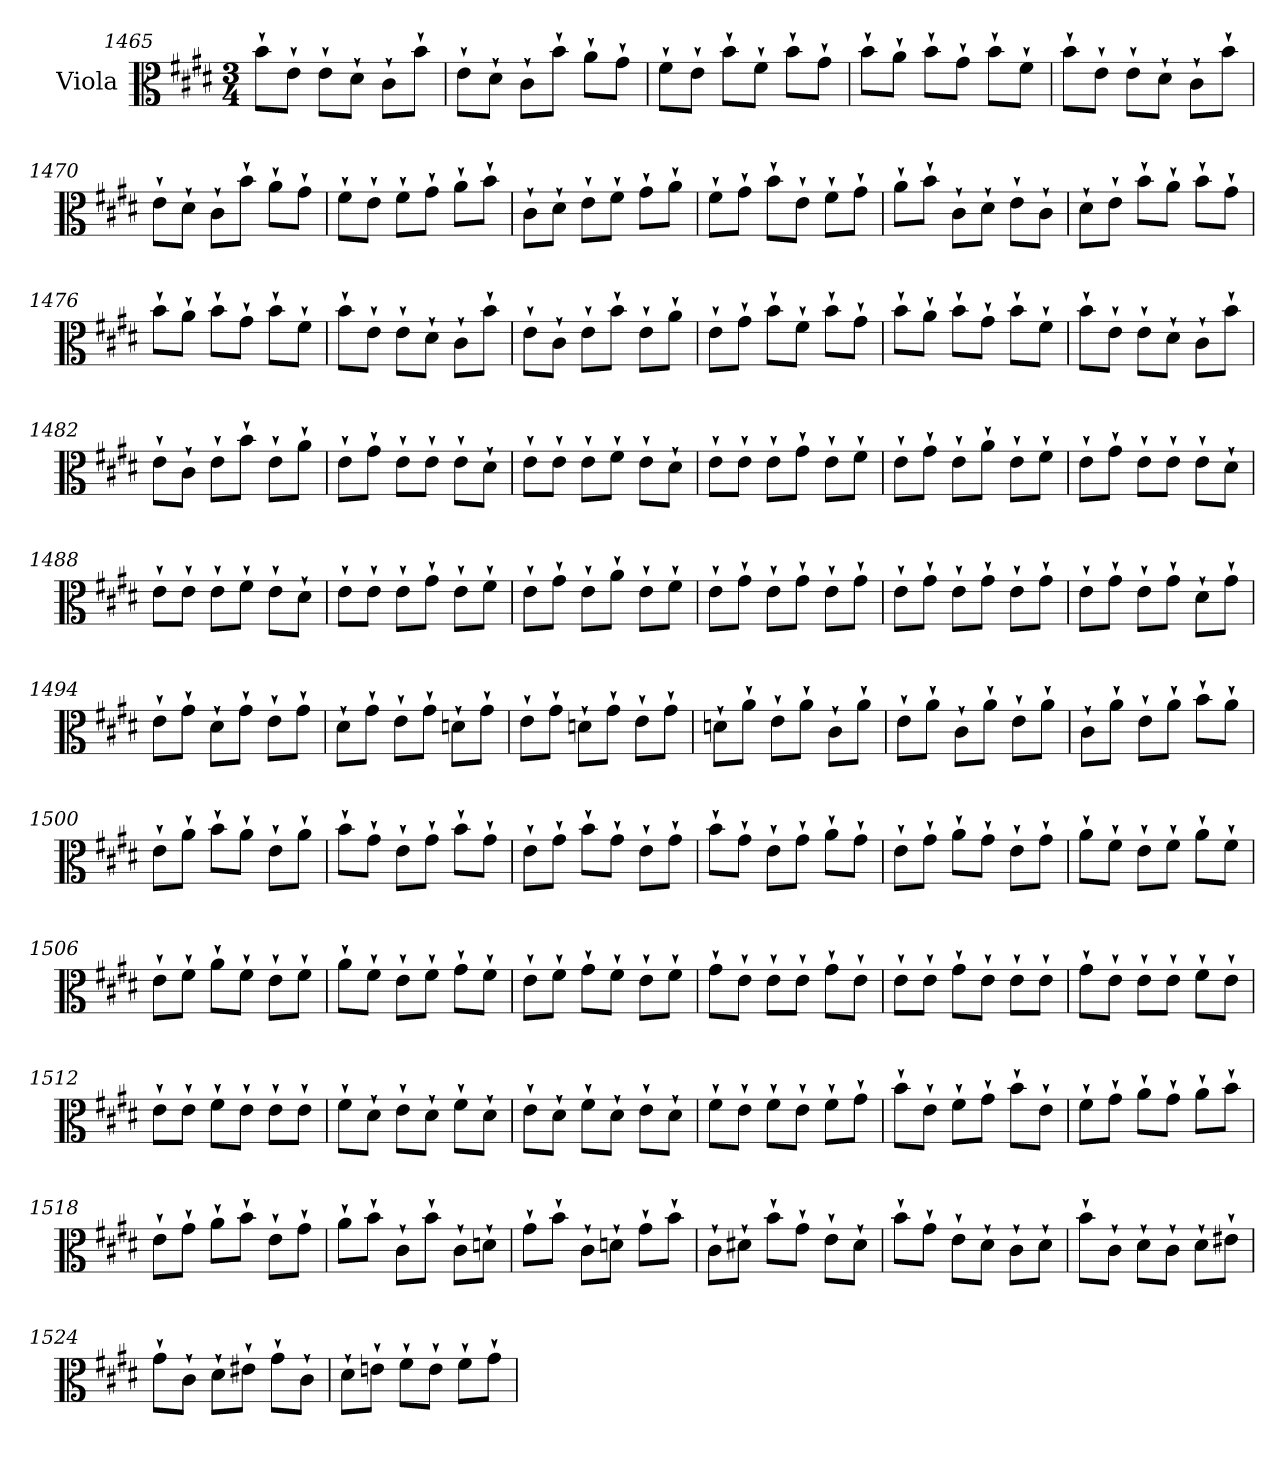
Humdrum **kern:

**kern
*part1
*staff1
*I"Viola
*I'Vla.
!!LO:PB:g=z
*clefC3
*k[f#c#g#d#]
*E:
*M3/4
=1465
8b`\L
8e`\J
8e`\L
8d#`\J
8c#`\L
8b`\J
=1466
8e`\L
8d#`\J
8c#`\L
8b`\J
8a`\L
8g#`\J
=1467
8f#`\L
8e`\J
8b`\L
8f#`\J
8b`\L
8g#`\J
=1468
8b`\L
8a`\J
8b`\L
8g#`\J
8b`\L
8f#`\J
=1469
8b`\L
8e`\J
8e`\L
8d#`\J
8c#`\L
8b`\J
!!LO:LB:g=z
=1470
8e`\L
8d#`\J
8c#`\L
8b`\J
8a`\L
8g#`\J
=1471
8f#`\L
8e`\J
8f#`\L
8g#`\J
8a`\L
8b`\J
=1472
8c#`\L
8d#`\J
8e`\L
8f#`\J
8g#`\L
8a`\J
=1473
8f#`\L
8g#`\J
8b`\L
8e`\J
8f#`\L
8g#`\J
=1474
8a`\L
8b`\J
8c#`\L
8d#`\J
8e`\L
8c#`\J
!!LO:LB:g=z
=1475
8d#`\L
8e`\J
8b`\L
8a`\J
8b`\L
8g#`\J
=1476
8b`\L
8a`\J
8b`\L
8g#`\J
8b`\L
8f#`\J
=1477
8b`\L
8e`\J
8e`\L
8d#`\J
8c#`\L
8b`\J
=1478
8e`\L
8c#`\J
8e`\L
8b`\J
8e`\L
8a`\J
=1479
8e`\L
8g#`\J
8b`\L
8f#`\J
8b`\L
8g#`\J
!!LO:LB:g=z
=1480
8b`\L
8a`\J
8b`\L
8g#`\J
8b`\L
8f#`\J
=1481
8b`\L
8e`\J
8e`\L
8d#`\J
8c#`\L
8b`\J
=1482
8e`\L
8c#`\J
8e`\L
8b`\J
8e`\L
8a`\J
=1483
8e`\L
8g#`\J
8e`\L
8e`\J
8e`\L
8d#`\J
=1484
8e`\L
8e`\J
8e`\L
8f#`\J
8e`\L
8d#`\J
!!LO:LB:g=z
=1485
8e`\L
8e`\J
8e`\L
8g#`\J
8e`\L
8f#`\J
=1486
8e`\L
8g#`\J
8e`\L
8a`\J
8e`\L
8f#`\J
=1487
8e`\L
8g#`\J
8e`\L
8e`\J
8e`\L
8d#`\J
=1488
8e`\L
8e`\J
8e`\L
8f#`\J
8e`\L
8d#`\J
=1489
8e`\L
8e`\J
8e`\L
8g#`\J
8e`\L
8f#`\J
!!LO:LB:g=z
=1490
8e`\L
8g#`\J
8e`\L
8a`\J
8e`\L
8f#`\J
=1491
8e`\L
8g#`\J
8e`\L
8g#`\J
8e`\L
8g#`\J
=1492
8e`\L
8g#`\J
8e`\L
8g#`\J
8e`\L
8g#`\J
=1493
8e`\L
8g#`\J
8e`\L
8g#`\J
8d#`\L
8g#`\J
=1494
8e`\L
8g#`\J
8d#`\L
8g#`\J
8e`\L
8g#`\J
!!LO:LB:g=z
=1495
8d#`\L
8g#`\J
8e`\L
8g#`\J
8dn`\L
8g#`\J
=1496
8e`\L
8g#`\J
8dn`\L
8g#`\J
8e`\L
8g#`\J
=1497
8dn`\L
8a`\J
8e`\L
8a`\J
8c#`\L
8a`\J
=1498
8e`\L
8a`\J
8c#`\L
8a`\J
8e`\L
8a`\J
=1499
8c#`\L
8a`\J
8e`\L
8a`\J
8b`\L
8a`\J
!!LO:LB:g=z
=1500
8e`\L
8a`\J
8b`\L
8a`\J
8e`\L
8a`\J
=1501
8b`\L
8g#`\J
8e`\L
8g#`\J
8b`\L
8g#`\J
=1502
8e`\L
8g#`\J
8b`\L
8g#`\J
8e`\L
8g#`\J
=1503
8b`\L
8g#`\J
8e`\L
8g#`\J
8a`\L
8g#`\J
=1504
8e`\L
8g#`\J
8a`\L
8g#`\J
8e`\L
8g#`\J
!!LO:LB:g=z
=1505
8a`\L
8f#`\J
8e`\L
8f#`\J
8a`\L
8f#`\J
=1506
8e`\L
8f#`\J
8a`\L
8f#`\J
8e`\L
8f#`\J
=1507
8a`\L
8f#`\J
8e`\L
8f#`\J
8g#`\L
8f#`\J
=1508
8e`\L
8f#`\J
8g#`\L
8f#`\J
8e`\L
8f#`\J
=1509
8g#`\L
8e`\J
8e`\L
8e`\J
8g#`\L
8e`\J
!!LO:LB:g=z
=1510
8e`\L
8e`\J
8g#`\L
8e`\J
8e`\L
8e`\J
=1511
8g#`\L
8e`\J
8e`\L
8e`\J
8f#`\L
8e`\J
=1512
8e`\L
8e`\J
8f#`\L
8e`\J
8e`\L
8e`\J
=1513
8f#`\L
8d#`\J
8e`\L
8d#`\J
8f#`\L
8d#`\J
=1514
8e`\L
8d#`\J
8f#`\L
8d#`\J
8e`\L
8d#`\J
!!LO:PB:g=z
=1515
8f#`\L
8e`\J
8f#`\L
8e`\J
8f#`\L
8g#`\J
=1516
8b`\L
8e`\J
8f#`\L
8g#`\J
8b`\L
8e`\J
=1517
8f#`\L
8g#`\J
8a`\L
8g#`\J
8a`\L
8b`\J
=1518
8e`\L
8g#`\J
8a`\L
8b`\J
8e`\L
8g#`\J
=1519
8a`\L
8b`\J
8c#`\L
8b`\J
8c#`\L
8dn`\J
!!LO:LB:g=z
=1520
8g#`\L
8b`\J
8c#`\L
8dn`\J
8g#`\L
8b`\J
=1521
8c#`\L
8d#X`\J
8b`\L
8g#`\J
8e`\L
8d#`\J
=1522
8b`\L
8g#`\J
8e`\L
8d#`\J
8c#`\L
8d#`\J
=1523
8b`\L
8c#`\J
8d#`\L
8c#`\J
8d#`\L
8e#X`\J
=1524
8g#`\L
8c#`\J
8d#`\L
8e#X`\J
8g#`\L
8c#`\J
!!LO:LB:g=z
=1525
8d#`\L
8en`\J
8f#`\L
8e`\J
8f#`\L
8g#`\J
=
*-
